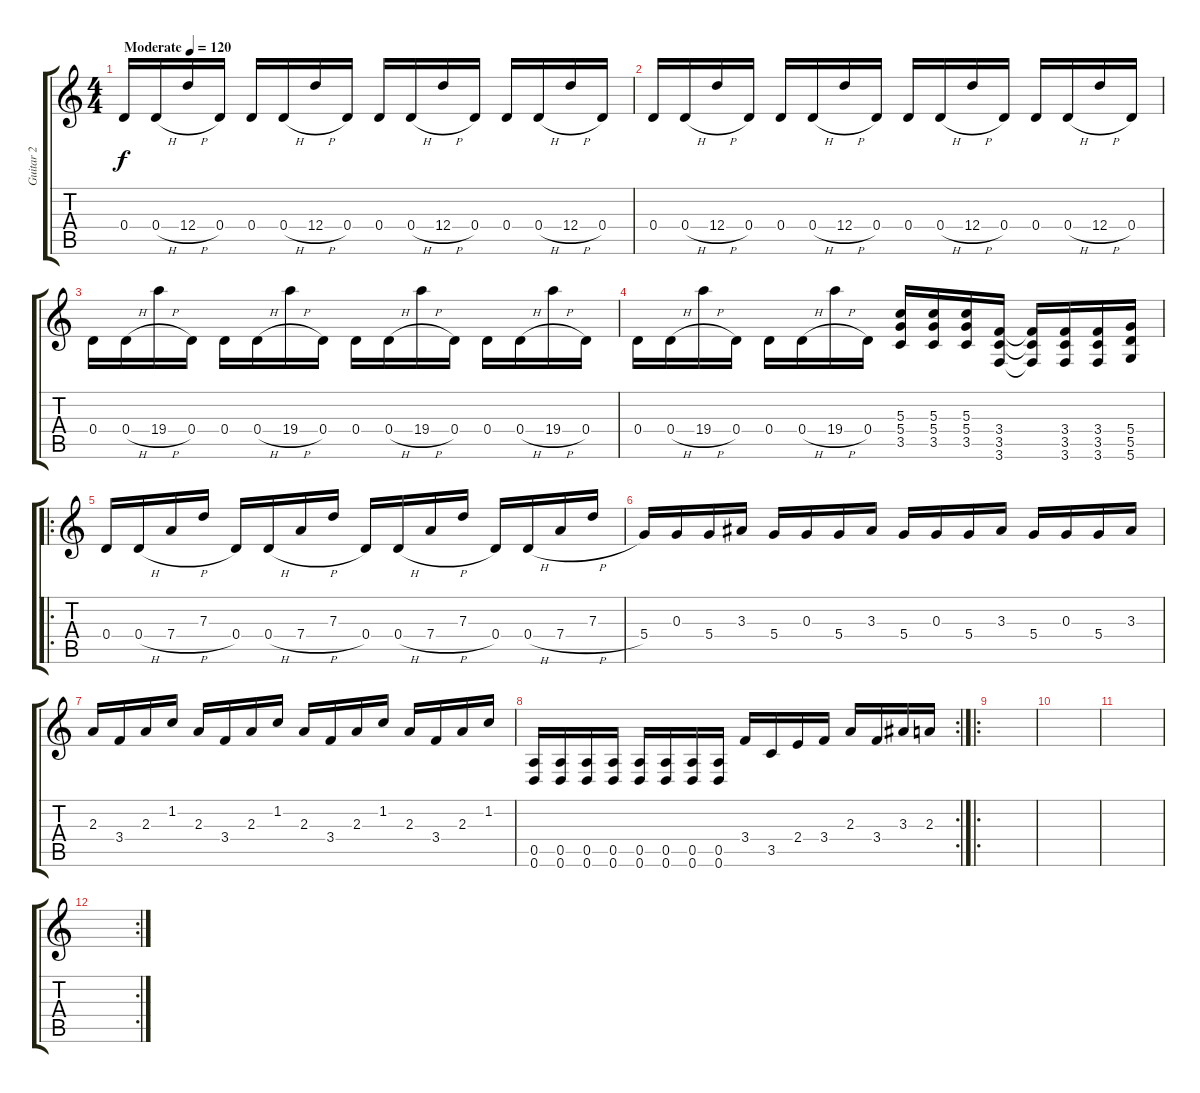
\track ("Guitar 2" "Guitar 2") {instrument distortionguitar}
\staff {score tabs}
\tuning (E4 B3 G3 D3 A2 D2) {hide}
\ts (4 4)
\tempo (120 "Moderate")
\clef g2
\ks c
0.4.16{dy f instrument distortionguitar} 0.4{h}.16 12.4{h}.16 0.4.16 0.4.16 0.4{h}.16 12.4{h}.16 0.4.16 0.4.16 0.4{h}.16 12.4{h}.16 0.4.16 0.4.16 0.4{h}.16 12.4{h}.16 0.4.16 |
0.4.16 0.4{h}.16 12.4{h}.16 0.4.16 0.4.16 0.4{h}.16 12.4{h}.16 0.4.16 0.4.16 0.4{h}.16 12.4{h}.16 0.4.16 0.4.16 0.4{h}.16 12.4{h}.16 0.4.16 |
0.4.16 0.4{h}.16 19.4{h}.16 0.4.16 0.4.16 0.4{h}.16 19.4{h}.16 0.4.16 0.4.16 0.4{h}.16 19.4{h}.16 0.4.16 0.4.16 0.4{h}.16 19.4{h}.16 0.4.16 |
0.4.16 0.4{h}.16 19.4{h}.16 0.4.16 0.4.16 0.4{h}.16 19.4{h}.16 0.4.16 (5.3 5.4 3.5).16 (5.3 5.4 3.5).16 (5.3 5.4 3.5).16 (3.4 3.5 3.6).16 (3.4{t} 3.5{t} 3.6{t}).16 (3.4 3.5 3.6).16 (3.4 3.5 3.6).16 (5.4 5.5 5.6).16 |
\ro
0.4.16 0.4{h}.16 7.4{h}.16 7.3.16 0.4.16 0.4{h}.16 7.4{h}.16 7.3.16 0.4.16 0.4{h}.16 7.4{h}.16 7.3.16 0.4.16 0.4{h}.16 7.4{h}.16 7.3.16 |
5.4.16 0.3.16 5.4.16 3.3.16 5.4.16 0.3.16 5.4.16 3.3.16 5.4.16 0.3.16 5.4.16 3.3.16 5.4.16 0.3.16 5.4.16 3.3.16 |
2.3.16 3.4.16 2.3.16 1.2.16 2.3.16 3.4.16 2.3.16 1.2.16 2.3.16 3.4.16 2.3.16 1.2.16 2.3.16 3.4.16 2.3.16 1.2.16 |
\rc 2
(0.5 0.6).16 (0.5 0.6).16 (0.5 0.6).16 (0.5 0.6).16 (0.5 0.6).16 (0.5 0.6).16 (0.5 0.6).16 (0.5 0.6).16 3.4.16 3.5.16 2.4.16 3.4.16 2.3.16 3.4.16 3.3.16 2.3.16 |
\ro
|
|
|
\rc 2
